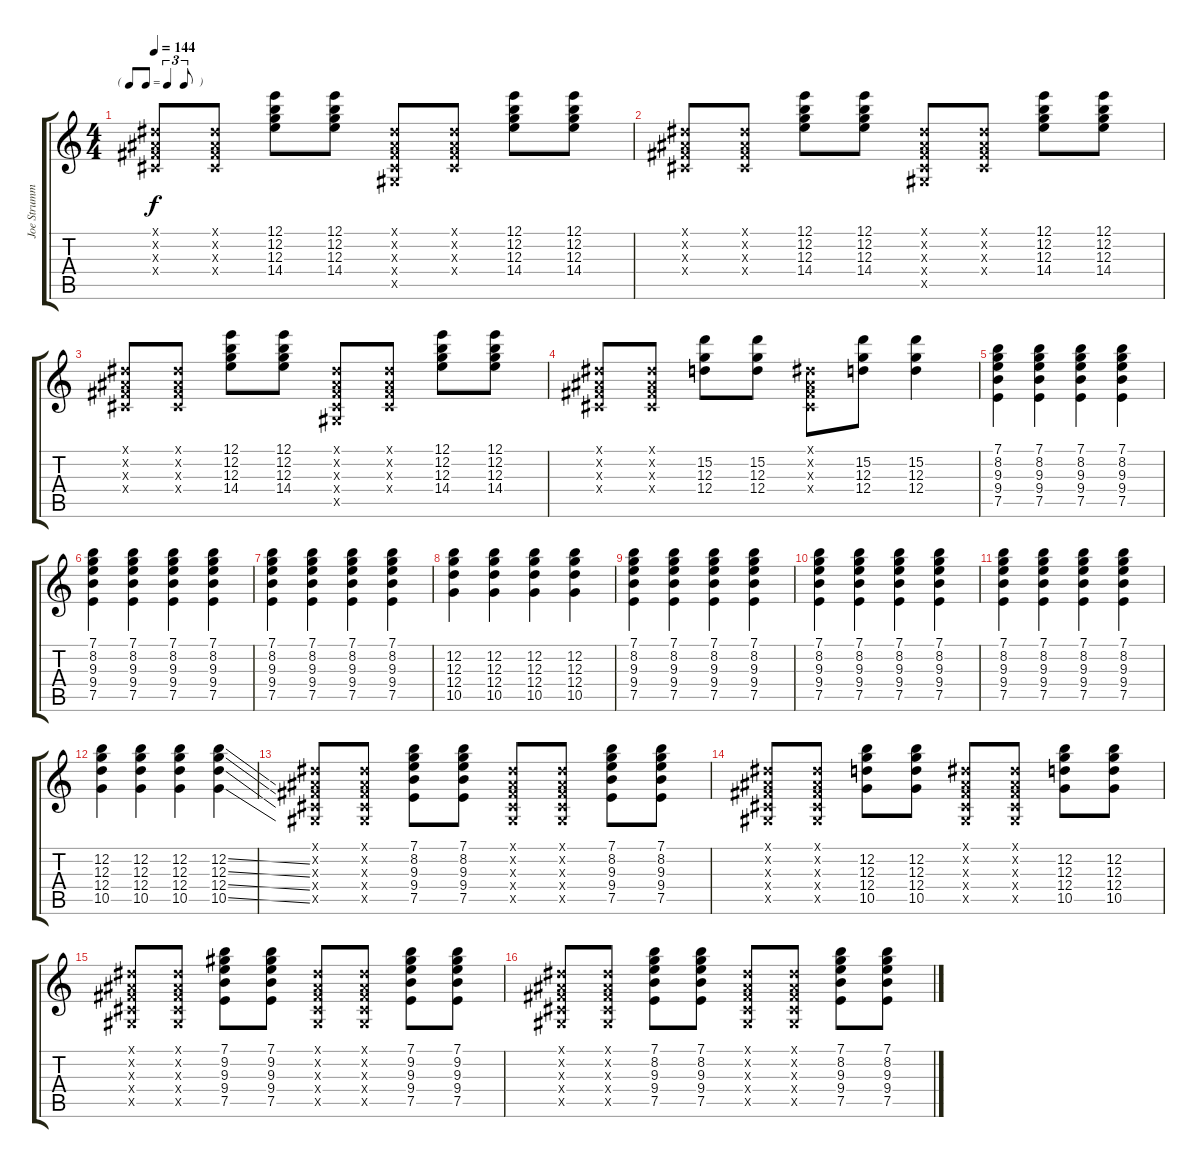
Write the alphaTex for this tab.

\track ("Joe Strummer" "Joe Strumm") {instrument distortionguitar}
\staff {score tabs}
\tuning (E4 B3 G3 D3 A2 E2) {hide}
\ts (4 4)
\tf triplet8th
\tempo 144
\clef g2
\ks c
(-1.1{x} -1.2{x} -1.3{x} -1.4{x}).8{dy f} (-1.1{x} -1.2{x} -1.3{x} -1.4{x}).8 (12.1 12.2 12.3 14.4).8 (12.1 12.2 12.3 14.4).8 (-1.1{x} -1.2{x} -1.3{x} -1.4{x} -1.5{x}).8 (-1.1{x} -1.2{x} -1.3{x} -1.4{x}).8 (12.1 12.2 12.3 14.4).8 (12.1 12.2 12.3 14.4).8 |
(-1.1{x} -1.2{x} -1.3{x} -1.4{x}).8 (-1.1{x} -1.2{x} -1.3{x} -1.4{x}).8 (12.1 12.2 12.3 14.4).8 (12.1 12.2 12.3 14.4).8 (-1.1{x} -1.2{x} -1.3{x} -1.4{x} -1.5{x}).8 (-1.1{x} -1.2{x} -1.3{x} -1.4{x}).8 (12.1 12.2 12.3 14.4).8 (12.1 12.2 12.3 14.4).8 |
(-1.1{x} -1.2{x} -1.3{x} -1.4{x}).8 (-1.1{x} -1.2{x} -1.3{x} -1.4{x}).8 (12.1 12.2 12.3 14.4).8 (12.1 12.2 12.3 14.4).8 (-1.1{x} -1.2{x} -1.3{x} -1.4{x} -1.5{x}).8 (-1.1{x} -1.2{x} -1.3{x} -1.4{x}).8 (12.1 12.2 12.3 14.4).8 (12.1 12.2 12.3 14.4).8 |
(-1.1{x} -1.2{x} -1.3{x} -1.4{x}).8 (-1.1{x} -1.2{x} -1.3{x} -1.4{x}).8 (15.2 12.3 12.4).8 (15.2 12.3 12.4).8 (-1.1{x} -1.2{x} -1.3{x} -1.4{x}).8 (15.2 12.3 12.4).8 (15.2 12.3 12.4).4 |
(7.1 8.2 9.3 9.4 7.5).4 (7.1 8.2 9.3 9.4 7.5).4 (7.1 8.2 9.3 9.4 7.5).4 (7.1 8.2 9.3 9.4 7.5).4 |
(7.1 8.2 9.3 9.4 7.5).4 (7.1 8.2 9.3 9.4 7.5).4 (7.1 8.2 9.3 9.4 7.5).4 (7.1 8.2 9.3 9.4 7.5).4 |
(7.1 8.2 9.3 9.4 7.5).4 (7.1 8.2 9.3 9.4 7.5).4 (7.1 8.2 9.3 9.4 7.5).4 (7.1 8.2 9.3 9.4 7.5).4 |
(12.2 12.3 12.4 10.5).4 (12.2 12.3 12.4 10.5).4 (12.2 12.3 12.4 10.5).4 (12.2 12.3 12.4 10.5).4 |
(7.1 8.2 9.3 9.4 7.5).4 (7.1 8.2 9.3 9.4 7.5).4 (7.1 8.2 9.3 9.4 7.5).4 (7.1 8.2 9.3 9.4 7.5).4 |
(7.1 8.2 9.3 9.4 7.5).4 (7.1 8.2 9.3 9.4 7.5).4 (7.1 8.2 9.3 9.4 7.5).4 (7.1 8.2 9.3 9.4 7.5).4 |
(7.1 8.2 9.3 9.4 7.5).4 (7.1 8.2 9.3 9.4 7.5).4 (7.1 8.2 9.3 9.4 7.5).4 (7.1 8.2 9.3 9.4 7.5).4 |
(12.2 12.3 12.4 10.5).4 (12.2 12.3 12.4 10.5).4 (12.2 12.3 12.4 10.5).4 (12.2{ss} 12.3{ss} 12.4{ss} 10.5{ss}).4 |
(-1.1{x} -1.2{x} -1.3{x} -1.4{x} -1.5{x}).8 (-1.1{x} -1.2{x} -1.3{x} -1.4{x} -1.5{x}).8 (7.1 8.2 9.3 9.4 7.5).8 (7.1 8.2 9.3 9.4 7.5).8 (-1.1{x} -1.2{x} -1.3{x} -1.4{x} -1.5{x}).8 (-1.1{x} -1.2{x} -1.3{x} -1.4{x} -1.5{x}).8 (7.1 8.2 9.3 9.4 7.5).8 (7.1 8.2 9.3 9.4 7.5).8 |
(-1.1{x} -1.2{x} -1.3{x} -1.4{x} -1.5{x}).8 (-1.1{x} -1.2{x} -1.3{x} -1.4{x} -1.5{x}).8 (12.2 12.3 12.4 10.5).8 (12.2 12.3 12.4 10.5).8 (-1.1{x} -1.2{x} -1.3{x} -1.4{x} -1.5{x}).8 (-1.1{x} -1.2{x} -1.3{x} -1.4{x} -1.5{x}).8 (12.2 12.3 12.4 10.5).8 (12.2 12.3 12.4 10.5).8 |
(-1.1{x} -1.2{x} -1.3{x} -1.4{x} -1.5{x}).8 (-1.1{x} -1.2{x} -1.3{x} -1.4{x} -1.5{x}).8 (7.1 9.2 9.3 9.4 7.5).8 (7.1 9.2 9.3 9.4 7.5).8 (-1.1{x} -1.2{x} -1.3{x} -1.4{x} -1.5{x}).8 (-1.1{x} -1.2{x} -1.3{x} -1.4{x} -1.5{x}).8 (7.1 9.2 9.3 9.4 7.5).8 (7.1 9.2 9.3 9.4 7.5).8 |
(-1.1{x} -1.2{x} -1.3{x} -1.4{x} -1.5{x}).8 (-1.1{x} -1.2{x} -1.3{x} -1.4{x} -1.5{x}).8 (7.1 8.2 9.3 9.4 7.5).8 (7.1 8.2 9.3 9.4 7.5).8 (-1.1{x} -1.2{x} -1.3{x} -1.4{x} -1.5{x}).8 (-1.1{x} -1.2{x} -1.3{x} -1.4{x} -1.5{x}).8 (7.1 8.2 9.3 9.4 7.5).8 (7.1 8.2 9.3 9.4 7.5).8
